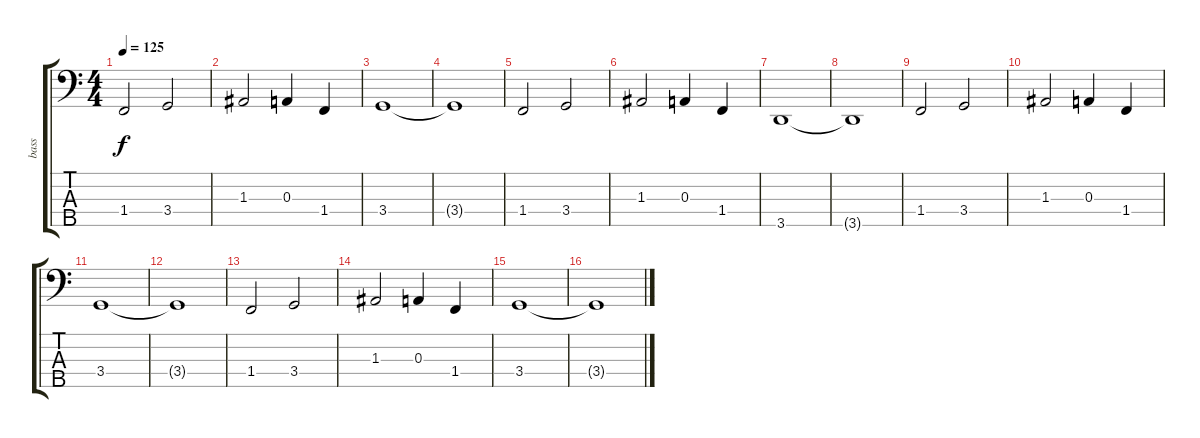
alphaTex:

\track ("bass" "bass") {instrument electricbassfinger}
\staff {score tabs}
\tuning (G2 D2 A1 E1 B0) {hide}
\ts (4 4)
\tempo 125
\clef f4
\ks c
1.4.2{dy f} 3.4.2 |
1.3.2 0.3.4 1.4.4 |
3.4.1{volume 13} |
3.4{t}.1 |
1.4.2 3.4.2 |
1.3.2 0.3.4 1.4.4 |
3.5.1 |
3.5{t}.1 |
1.4.2 3.4.2 |
1.3.2 0.3.4 1.4.4 |
3.4.1{volume 13} |
3.4{t}.1 |
1.4.2 3.4.2 |
1.3.2 0.3.4 1.4.4 |
3.4.1 |
3.4{t}.1
